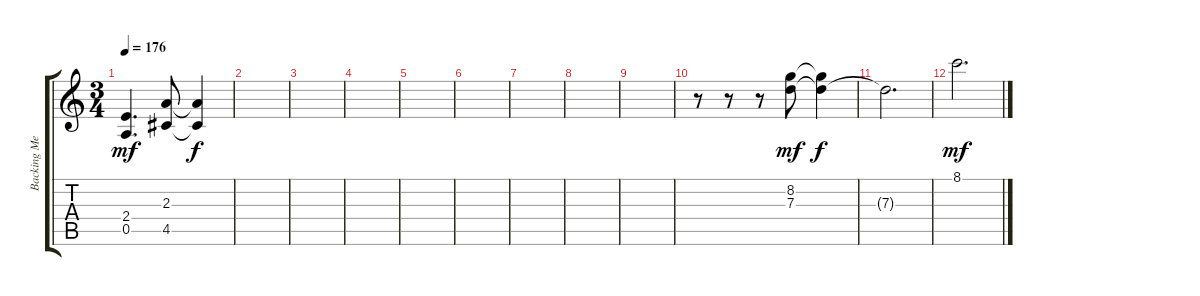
\track ("Backing Melody" "Backing Me") {instrument acousticguitarsteel}
\staff {score tabs}
\tuning (E4 B3 G3 D3 A2 E2) {hide}
\ts (3 4)
\tempo 176
\clef g2
\ks c
(2.4 0.5).4{d dy mf} (2.3 4.5).8 (2.3{t} 4.5{t}).4{dy f} |
|
|
|
|
|
|
|
|
r.8 r.8 r.8 (8.2 7.3).8{dy mf} (8.2{t} 7.3{t}).4{dy f} |
7.3{t}.2{d} |
8.1.2{d dy mf}
